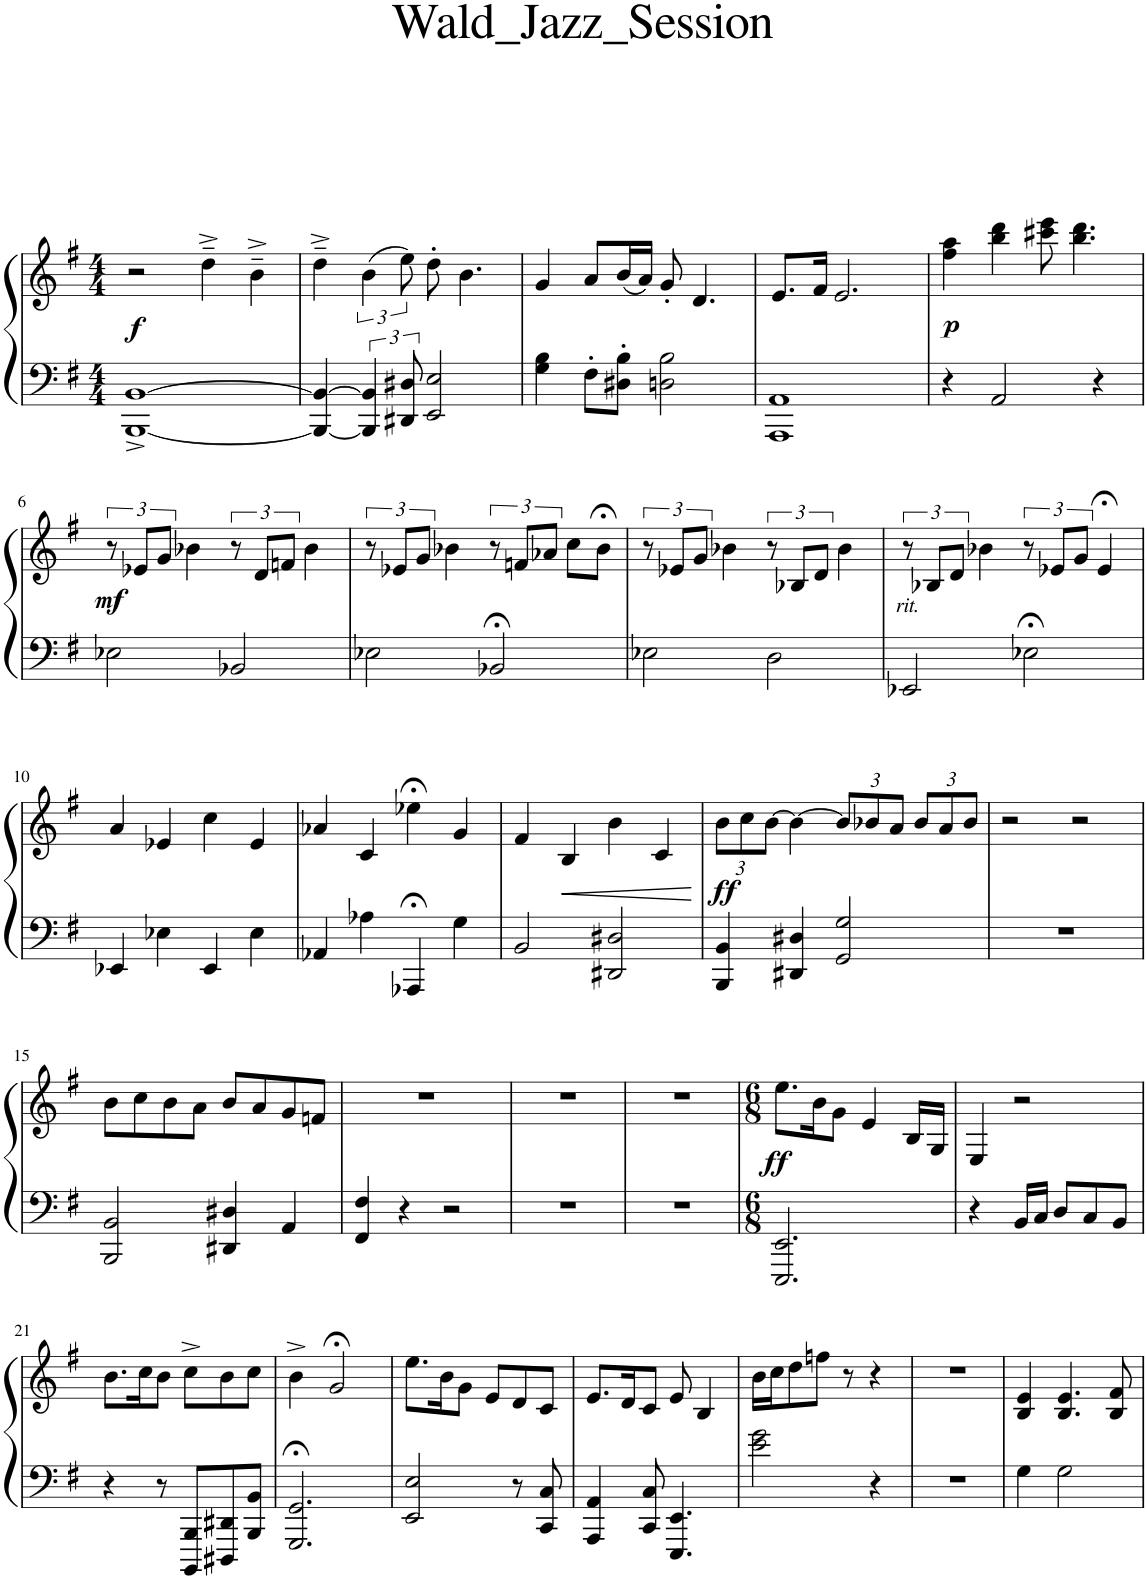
**kern	**kern	**dynam
*part1	*part1	*part1
*staff2	*staff1	*staff1/2
*I"Piano	*	*
*I'Pno.	*	*
*clefF4	*clefG2	*
*k[f#]	*k[f#]	*
*M4/4	*M4/4	*
=1	=1	=1
!	!	!LO:DY:b
[1BBB^ [1BB^	2r	f
.	4dd~^\	.
.	4b~^\	.
=2	=2	=2
4BBB/_ 4BB/_	4dd~^\	.
6BBB/] 6BB/]	(6b\	.
12DD#X/ 12D#X/	12ee\)	.
2EE/ 2E/	8dd'\	.
.	4.b\	.
=3	=3	=3
4G\ 4B\	4g/	.
8F#'\L	8a/L	.
8D#X\' 8B\'J	(16b/L	.
.	16a/JJ)	.
2Dn\ 2B\	8g'/	.
.	4.d/	.
=4	=4	=4
1AAA 1AA	8.e/L	.
.	16f#/Jk	.
.	2.e/	.
=5	=5	=5
!	!	!LO:DY:b
4r	4ff#\ 4aa\	p
2AA/	4bb\ 4ddd\	.
.	8ccc#X\ 8eee\	.
.	4.bb\ 4.ddd\	.
4r	.	.
!!LO:LB:g=z
=6	=6	=6
!	!	!LO:DY:b
2E-X\	12r	mf
.	12e-X/L	.
.	12g/J	.
.	4b-X\	.
2BB-X/	12r	.
.	12d/L	.
.	12fn/J	.
.	4b-\	.
=7	=7	=7
2E-X\	12r	.
.	12e-X/L	.
.	12g/J	.
.	4b-X\	.
2BB-X;</	12r	.
.	12fn/L	.
.	12a-X/J	.
.	8cc\L	.
.	8b-;<\J	.
=8	=8	=8
2E-X\	12r	.
.	12e-X/L	.
.	12g/J	.
.	4b-X\	.
2D\	12r	.
.	12B-X/L	.
.	12d/J	.
.	4b-\	.
=9	=9	=9
!	!LO:TX:b:i:t=rit.	!
2EE-X/	12r	.
.	12B-X/L	.
.	12d/J	.
.	4b-X\	.
2E-X;<\	12r	.
.	12e-X/L	.
.	12g/J	.
.	4e-;</	.
!!LO:LB:g=z
=10	=10	=10
4EE-X/	4a/	.
4E-X\	4e-X/	.
4EE-/	4cc\	.
4E-\	4e-/	.
=11	=11	=11
4AA-X/	4a-X/	.
4A-X\	4c/	.
4AAA-X;</	4ee-X;<\	.
4G\	4g/	.
=12	=12	=12
2BB/	4f#/	.
!	!	!LO:HP:b
.	4B/	<
2DD#X/ 2D#X/	4b\	.
.	4c/	.
.	.	[
=13	=13	=13
*	*Xbrackettup	*
!	!	!LO:DY:b
4BBB/ 4BB/	12b\L	ff
.	12cc\	.
.	[12b\J	.
4DD#X/ 4D#X/	4b\_	.
2GG/ 2G/	12b/L]	.
.	12b-X/	.
.	12a/J	.
.	12b-/L	.
.	12a/	.
.	12b-/J	.
=14	=14	=14
1r	2r	.
.	2r	.
!!LO:LB:g=z
=15	=15	=15
2BBB/ 2BB/	8b\L	.
.	8cc\	.
.	8b\	.
.	8a\J	.
4DD#X/ 4D#X/	8b/L	.
.	8a/	.
4AA/	8g/	.
.	8fn/J	.
=16	=16	=16
4FF#/ 4F#/	1r	.
4r	.	.
2r	.	.
=17	=17	=17
1r	1r	.
=18	=18	=18
1r	1r	.
=19	=19	=19
*M6/8	*M6/8	*
!	!	!LO:DY:b
2.EEE/ 2.EE/	8.ee\L	ff
.	16b\K	.
.	8g\J	.
.	4e/	.
.	16B/LL	.
.	16G/JJ	.
=20	=20	=20
4r	4E/	.
16BB/LL	2r	.
16C/JJ	.	.
8D/L	.	.
8C/	.	.
8BB/J	.	.
!!LO:LB:g=z
=21	=21	=21
4r	8.b\L	.
.	16cc\K	.
8r	8b\J	.
8BBBB/ 8BBB/L	8cc^\L	.
8DDD#X/ 8DD#X/	8b\	.
8BBB/ 8BB/J	8cc\J	.
=22	=22	=22
2.GGG/;< 2.GG/;<	4b^\	.
.	2g;</	.
=23	=23	=23
2EE/ 2E/	8.ee\L	.
.	16b\K	.
.	8g\J	.
.	8e/L	.
8r	8d/	.
8CC/ 8C/	8c/J	.
=24	=24	=24
4AAA/ 4AA/	8.e/L	.
.	16d/K	.
8CC/ 8C/	8c/J	.
4.EEE/ 4.EE/	8e/	.
.	4B/	.
=25	=25	=25
2e\ 2g\	16b\LL	.
.	16cc\J	.
.	8dd\	.
.	8ffn\J	.
.	8r	.
4r	4r	.
=26	=26	=26
2.r	2.r	.
=27	=27	=27
4G\	4B/ 4e/	.
2G\	4.B/ 4.e/	.
.	8B/ 8f#/	.
=	=	=
*-	*-	*-
